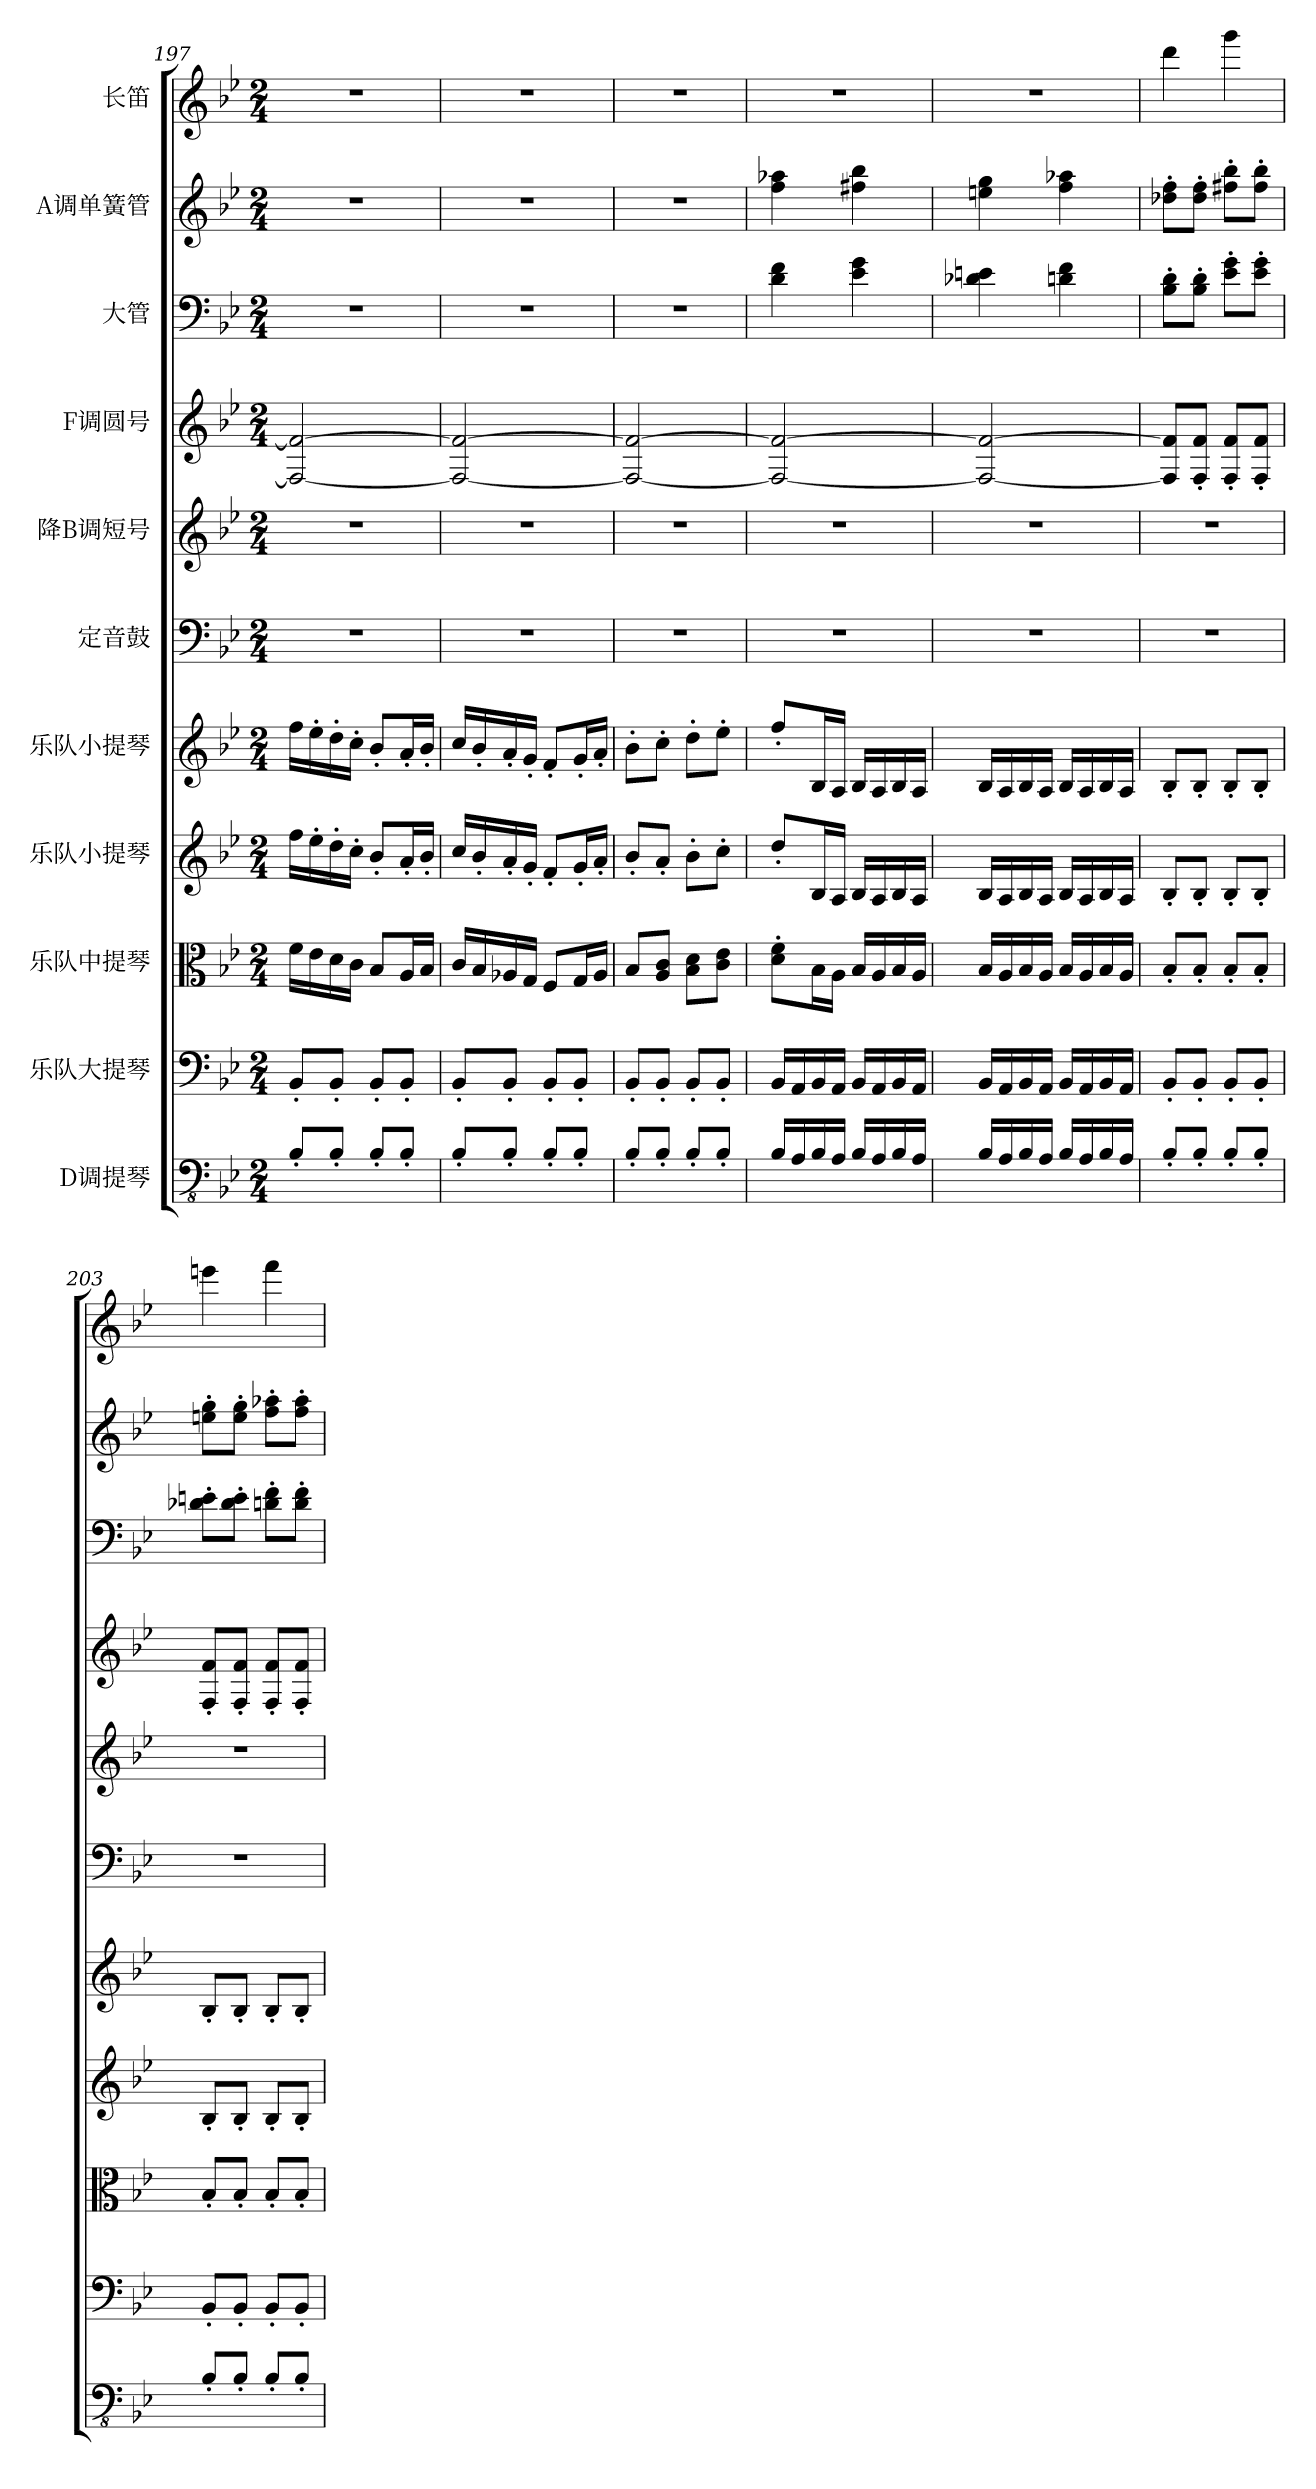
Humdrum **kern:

**kern	**kern	**kern	**kern	**kern	**kern	**kern	**kern	**kern	**kern	**kern
*part11	*part10	*part9	*part8	*part7	*part6	*part5	*part4	*part3	*part2	*part1
*staff11	*staff10	*staff9	*staff8	*staff7	*staff6	*staff5	*staff4	*staff3	*staff2	*staff1
*I"D调提琴	*I"乐队大提琴	*I"乐队中提琴	*I"乐队小提琴	*I"乐队小提琴	*I"定音鼓	*I"降B调短号	*I"F调圆号	*I"大管	*I"A调单簧管	*I"长笛
*clefFv4	*clefF4	*clefC3	*clefG2	*clefG2	*clefF4	*clefG2	*clefG2	*clefF4	*clefG2	*clefG2
*ITrd7c12	*	*	*	*	*	*ITrd1c2	*ITrd4c7	*	*ITrd2c3	*
*k[b-e-]	*k[b-e-]	*k[b-e-]	*k[b-e-]	*k[b-e-]	*k[b-e-]	*k[b-e-a-d-]	*k[b-e-a-]	*k[b-e-]	*k[f#]	*k[b-e-]
*M2/4	*M2/4	*M2/4	*M2/4	*M2/4	*M2/4	*M2/4	*M2/4	*M2/4	*M2/4	*M2/4
=197	=197	=197	=197	=197	=197	=197	=197	=197	=197	=197
8BBB-'/L	8BB-'/L	16f\LL	16ff\LL	16ff\LL	2r	2r	2BB-/_ 2B-/_	2r	2r	2r
.	.	16e-\	16ee-'\	16ee-'\	.	.	.	.	.	.
8BBB-'/J	8BB-'/J	16d\	16dd'\	16dd'\	.	.	.	.	.	.
.	.	16c\JJ	16cc'\JJ	16cc'\JJ	.	.	.	.	.	.
8BBB-'/L	8BB-'/L	8B-/L	8b-'/L	8b-'/L	.	.	.	.	.	.
8BBB-'/J	8BB-'/J	16A/L	16a'/L	16a'/L	.	.	.	.	.	.
.	.	16B-/JJ	16b-'/JJ	16b-'/JJ	.	.	.	.	.	.
=198	=198	=198	=198	=198	=198	=198	=198	=198	=198	=198
8BBB-'/L	8BB-'/L	16c/LL	16cc/LL	16cc/LL	2r	2r	2BB-/_ 2B-/_	2r	2r	2r
.	.	16B-/	16b-'/	16b-'/	.	.	.	.	.	.
8BBB-'/J	8BB-'/J	16A-X/	16a'/	16a'/	.	.	.	.	.	.
.	.	16G/JJ	16g'/JJ	16g'/JJ	.	.	.	.	.	.
8BBB-'/L	8BB-'/L	8F/L	8f'/L	8f'/L	.	.	.	.	.	.
8BBB-'/J	8BB-'/J	16G/L	16g'/L	16g'/L	.	.	.	.	.	.
.	.	16A-/JJ	16a'/JJ	16a'/JJ	.	.	.	.	.	.
=199	=199	=199	=199	=199	=199	=199	=199	=199	=199	=199
8BBB-'/L	8BB-'/L	8B-/L	8b-'/L	8b-'\L	2r	2r	2BB-/_ 2B-/_	2r	2r	2r
8BBB-'/J	8BB-'/J	8A/ 8c/J	8a'/J	8cc'\J	.	.	.	.	.	.
8BBB-'/L	8BB-'/L	8B-\ 8d\L	8b-'\L	8dd'\L	.	.	.	.	.	.
8BBB-'/J	8BB-'/J	8c\ 8e-\J	8cc'\J	8ee-'\J	.	.	.	.	.	.
!!LO:PB:g=z
=200	=200	=200	=200	=200	=200	=200	=200	=200	=200	=200
16BBB-/LL	16BB-/LL	8d\' 8f\'L	8dd'/L	8ff'/L	2r	2r	2BB-/_ 2B-/_	4d\ 4f\	4dd\ 4ffn\	2r
16AAA/	16AA/	.	.	.	.	.	.	.	.	.
16BBB-/	16BB-/	16B-\L	16B-/L	16B-/L	.	.	.	.	.	.
16AAA/JJ	16AA/JJ	16A\JJ	16A/JJ	16A/JJ	.	.	.	.	.	.
16BBB-/LL	16BB-/LL	16B-/LL	16B-/LL	16B-/LL	.	.	.	4e-\ 4g\	4dd#X\ 4gg\	.
16AAA/	16AA/	16A/	16A/	16A/	.	.	.	.	.	.
16BBB-/	16BB-/	16B-/	16B-/	16B-/	.	.	.	.	.	.
16AAA/JJ	16AA/JJ	16A/JJ	16A/JJ	16A/JJ	.	.	.	.	.	.
=201	=201	=201	=201	=201	=201	=201	=201	=201	=201	=201
16BBB-/LL	16BB-/LL	16B-/LL	16B-/LL	16B-/LL	2r	2r	2BB-/_ 2B-/_	4d-X\ 4en\	4cc#X\ 4ee\	2r
16AAA/	16AA/	16A/	16A/	16A/	.	.	.	.	.	.
16BBB-/	16BB-/	16B-/	16B-/	16B-/	.	.	.	.	.	.
16AAA/JJ	16AA/JJ	16A/JJ	16A/JJ	16A/JJ	.	.	.	.	.	.
16BBB-/LL	16BB-/LL	16B-/LL	16B-/LL	16B-/LL	.	.	.	4dn\ 4f\	4dd\ 4ffn\	.
16AAA/	16AA/	16A/	16A/	16A/	.	.	.	.	.	.
16BBB-/	16BB-/	16B-/	16B-/	16B-/	.	.	.	.	.	.
16AAA/JJ	16AA/JJ	16A/JJ	16A/JJ	16A/JJ	.	.	.	.	.	.
=202	=202	=202	=202	=202	=202	=202	=202	=202	=202	=202
8BBB-'/L	8BB-'/L	8B-'/L	8B-'/L	8B-'/L	2r	2r	8BB-/] 8B-/]L	8B-\' 8d\'L	8b-X\' 8dd\'L	4ddd\
8BBB-'/J	8BB-'/J	8B-'/J	8B-'/J	8B-'/J	.	.	8BB-/' 8B-/'J	8B-\' 8d\'J	8b-\' 8dd\'J	.
8BBB-'/L	8BB-'/L	8B-'/L	8B-'/L	8B-'/L	.	.	8BB-/' 8B-/'L	8e-\' 8g\'L	8dd#X\' 8gg\'L	4ggg\
8BBB-'/J	8BB-'/J	8B-'/J	8B-'/J	8B-'/J	.	.	8BB-/' 8B-/'J	8e-\' 8g\'J	8dd#\' 8gg\'J	.
=203	=203	=203	=203	=203	=203	=203	=203	=203	=203	=203
8BBB-'/L	8BB-'/L	8B-'/L	8B-'/L	8B-'/L	2r	2r	8BB-/' 8B-/'L	8d-X\' 8en\'L	8cc#X\' 8ee\'L	4eeen\
8BBB-'/J	8BB-'/J	8B-'/J	8B-'/J	8B-'/J	.	.	8BB-/' 8B-/'J	8d-\' 8e\'J	8cc#\' 8ee\'J	.
8BBB-'/L	8BB-'/L	8B-'/L	8B-'/L	8B-'/L	.	.	8BB-/' 8B-/'L	8dn\' 8f\'L	8dd\' 8ffn\'L	4fff\
8BBB-'/J	8BB-'/J	8B-'/J	8B-'/J	8B-'/J	.	.	8BB-/' 8B-/'J	8d\' 8f\'J	8dd\' 8ff\'J	.
=	=	=	=	=	=	=	=	=	=	=
*-	*-	*-	*-	*-	*-	*-	*-	*-	*-	*-
